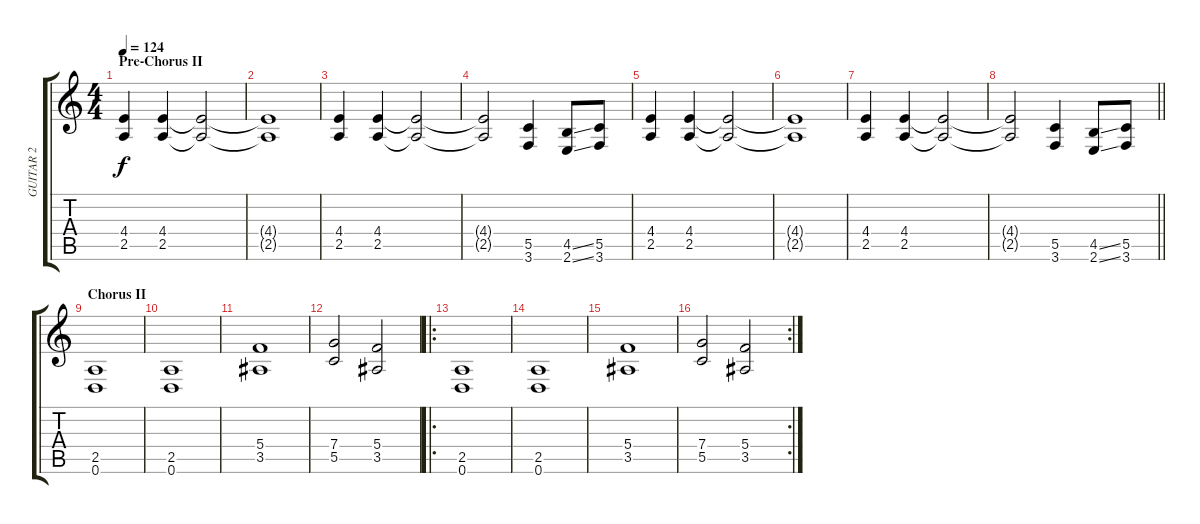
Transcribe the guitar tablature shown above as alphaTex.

\track ("GUITAR 2" "GUITAR 2") {instrument overdrivenguitar}
\staff {score tabs}
\tuning (D4 A3 F3 C3 G2 D2) {hide}
\ts (4 4)
\section ("" "Pre-Chorus II")
\tempo 124
\clef g2
\ks c
(4.4 2.5).4{dy f} (4.4 2.5).4 (4.4{t} 2.5{t}).2 |
(4.4{t} 2.5{t}).1 |
(4.4 2.5).4 (4.4 2.5).4 (4.4{t} 2.5{t}).2 |
(4.4{t} 2.5{t}).2 (5.5 3.6).4 (4.5{ss} 2.6{ss}).8 (5.5 3.6).8 |
(4.4 2.5).4 (4.4 2.5).4 (4.4{t} 2.5{t}).2 |
(4.4{t} 2.5{t}).1 |
(4.4 2.5).4 (4.4 2.5).4 (4.4{t} 2.5{t}).2 |
\barLineRight lightlight
(4.4{t} 2.5{t}).2 (5.5 3.6).4 (4.5{ss} 2.6{ss}).8 (5.5 3.6).8 |
\section ("" "Chorus II")
(2.5 0.6).1 |
(2.5 0.6).1 |
(5.4 3.5).1 |
(7.4 5.5).2 (5.4 3.5).2 |
\ro
(2.5 0.6).1 |
(2.5 0.6).1 |
(5.4 3.5).1 |
\rc 2
(7.4 5.5).2 (5.4 3.5).2
